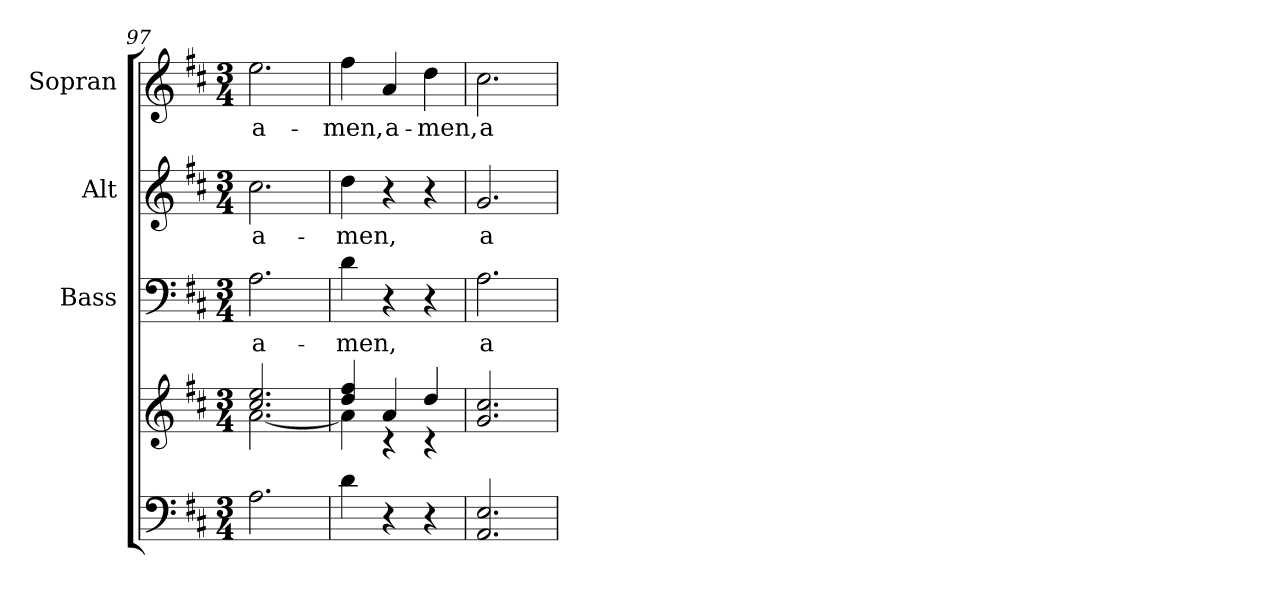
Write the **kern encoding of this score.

**kern	**kern	**kern	**text	**kern	**text	**kern	**text
*part4	*part4	*part3	*part3	*part2	*part2	*part1	*part1
*staff5	*staff4	*staff3	*staff3	*staff2	*staff2	*staff1	*staff1
*	*	*I"Bass	*	*I"Alt	*	*I"Sopran	*
*	*	*I'B.	*	*I'A.	*	*I'S.	*
*clefF4	*clefG2	*clefF4	*	*clefG2	*	*clefG2	*
*k[f#c#]	*k[f#c#]	*k[f#c#]	*	*k[f#c#]	*	*k[f#c#]	*
*D:	*D:	*D:	*	*D:	*	*D:	*
*M3/4	*M3/4	*M3/4	*	*M3/4	*	*M3/4	*
=97	=97	=97	=97	=97	=97	=97	=97
*	*^	*	*	*	*	*	*
!	!	!	!	!LO:LY:b	!	!LO:LY:b	!	!LO:LY:b
2.A\	2.cc#/ 2.ee/	[<2.a\	2.A\	a-	2.cc#\	a-	2.ee\	a-
=98	=98	=98	=98	=98	=98	=98	=98	=98
!	!	!	!	!LO:LY:b	!	!LO:LY:b	!	!LO:LY:b
4d\	4dd/ 4ff#/	4a\]	4d\	-men,	4dd\	-men,	4ff#\	-men,
!	!	!	!	!	!	!	!	!LO:LY:b
4r	4a/	4rc	4r	.	4r	.	4a/	a-
!	!	!	!	!	!	!	!	!LO:LY:b
4r	4dd/	4rc	4r	.	4r	.	4dd\	-men,
=99	=99	=99	=99	=99	=99	=99	=99	=99
!	!	!	!	!LO:LY:b	!	!LO:LY:b	!	!LO:LY:b
*	*v	*v	*	*	*	*	*	*
2.AA/ 2.E/	2.g/ 2.cc#/	2.A\	a-	2.g/	a-	2.cc#\	a-
=	=	=	=	=	=	=	=
*-	*-	*-	*-	*-	*-	*-	*-
